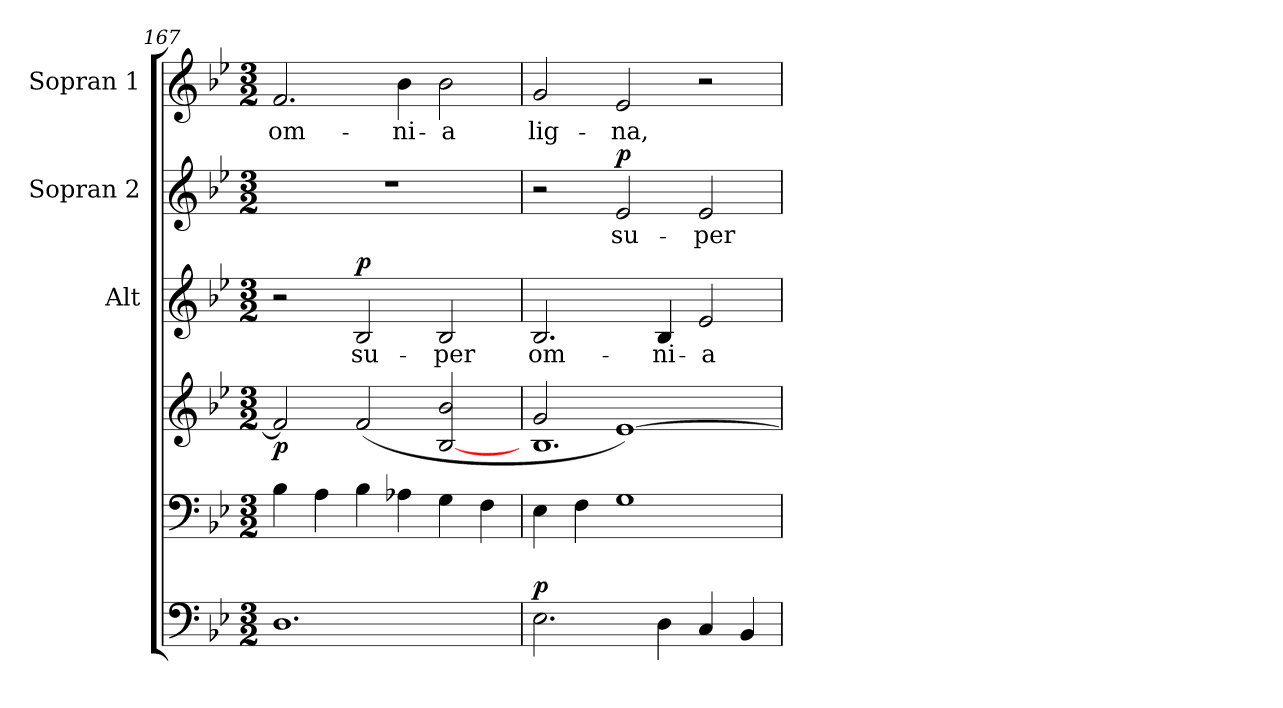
**kern	**dynam	**kern	**kern	**dynam	**kern	**text	**dynam	**kern	**text	**dynam	**kern	**text
*part5	*part5	*part4	*part4	*part4	*part3	*part3	*part3	*part2	*part2	*part2	*part1	*part1
*staff6	*staff6	*staff5	*staff4	*staff4/5	*staff3	*staff3	*staff3	*staff2	*staff2	*staff2	*staff1	*staff1
*	*	*	*	*	*I"Alt	*	*	*I"Sopran 2	*	*	*I"Sopran 1	*
*	*	*	*	*	*I'A.	*	*	*I'S. 2	*	*	*I'S. 1	*
*clefF4	*	*clefF4	*clefG2	*	*clefG2	*	*	*clefG2	*	*	*clefG2	*
*k[b-e-]	*	*k[b-e-]	*k[b-e-]	*	*k[b-e-]	*	*	*k[b-e-]	*	*	*k[b-e-]	*
*B-:	*	*B-:	*B-:	*	*B-:	*	*	*B-:	*	*	*B-:	*
*M3/2	*	*M3/2	*M3/2	*	*M3/2	*	*	*M3/2	*	*	*M3/2	*
=167	=167	=167	=167	=167	=167	=167	=167	=167	=167	=167	=167	=167
!	!	!	!	!LO:DY:b	!	!	!	!	!	!	!	!LO:LY:b
1.D	.	4B-\	2f/]	p	2r	.	.	1.r	.	.	2.f/	om-
.	.	4A\	.	.	.	.	.	.	.	.	.	.
!	!	!	!	!	!	!LO:LY:b	!LO:DY:a	!	!	!	!	!
.	.	4B-\	(2f/	.	2B-/	su-	p	.	.	.	.	.
!	!	!	!	!	!	!	!	!	!	!	!	!LO:LY:b
.	.	4A-X\	.	.	.	.	.	.	.	.	4b-\	-ni-
!	!	!	!	!	!	!LO:LY:b	!	!	!	!	!	!LO:LY:b
.	.	4G\	[2B-/ 2b-/	.	2B-/	-per	.	.	.	.	2b-\	-a
.	.	4F\	.	.	.	.	.	.	.	.	.	.
=168	=168	=168	=168	=168	=168	=168	=168	=168	=168	=168	=168	=168
*	*	*	*^	*	*	*	*	*	*	*	*	*
!	!LO:DY:a	!	!	!	!	!	!LO:LY:b	!	!	!	!	!	!LO:LY:b
2.E-\	p	4E-\	2g/	1.B-	.	2.B-/	om-	.	2r	.	.	2g/	lig-
.	.	4F\	.	.	.	.	.	.	.	.	.	.	.
!	!	!	!	!	!	!	!	!	!	!LO:LY:b	!LO:DY:a	!	!LO:LY:b
.	.	1G	[>1e-)	.	.	.	.	.	2e-/	su-	p	2e-/	-na,
!	!	!	!	!	!	!	!LO:LY:b	!	!	!	!	!	!
4D\	.	.	.	.	.	4B-/	-ni-	.	.	.	.	.	.
!	!	!	!	!	!	!	!LO:LY:b	!	!	!LO:LY:b	!	!	!
4C/	.	.	.	.	.	2e-/	-a	.	2e-/	-per	.	2r	.
4BB-/	.	.	.	.	.	.	.	.	.	.	.	.	.
*	*	*	*v	*v	*	*	*	*	*	*	*	*	*
=	=	=	=	=	=	=	=	=	=	=	=	=
*-	*-	*-	*-	*-	*-	*-	*-	*-	*-	*-	*-	*-
